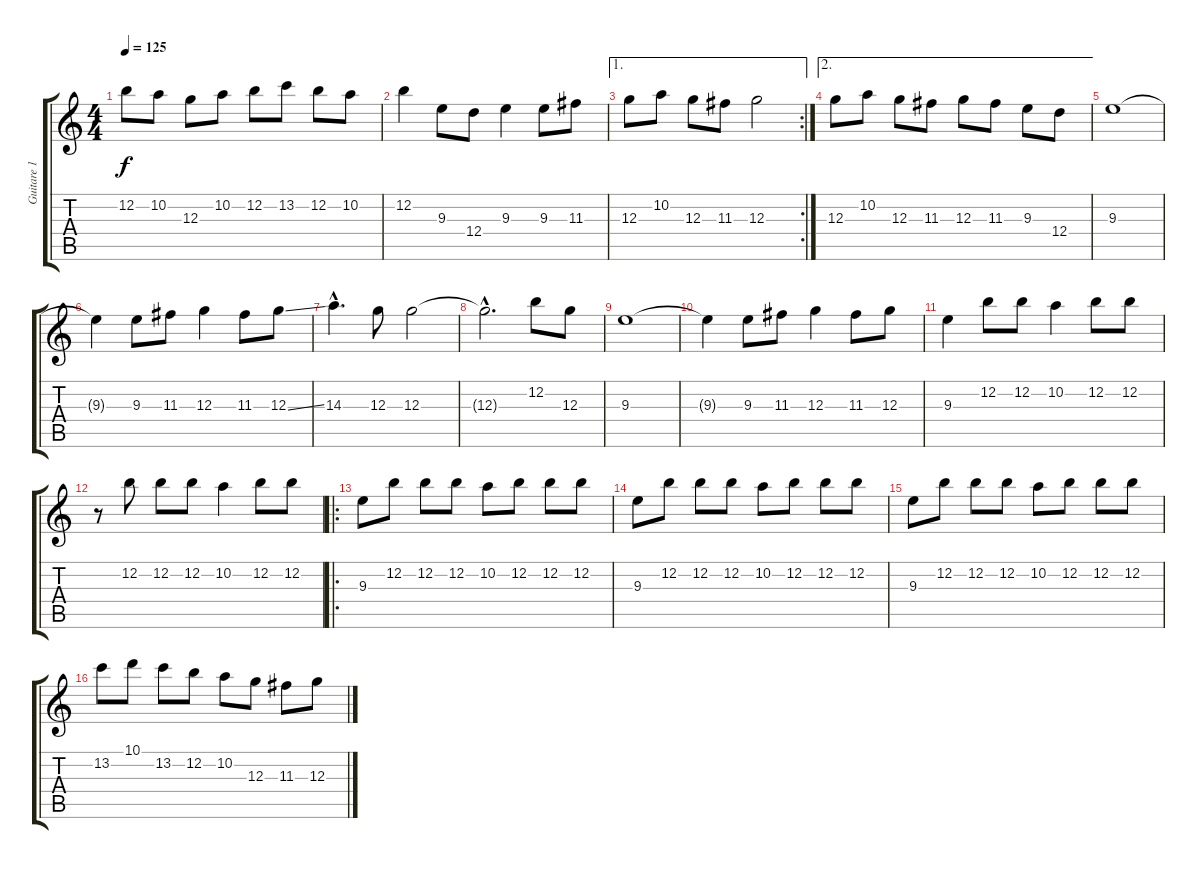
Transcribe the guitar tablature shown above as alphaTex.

\track ("Guitare 1" "Guitare 1") {instrument distortionguitar}
\staff {score tabs}
\tuning (E4 B3 G3 D3 A2 E2) {hide}
\ts (4 4)
\tempo 125
\clef g2
\ks c
12.2.8{dy f} 10.2.8 12.3.8 10.2.8 12.2.8 13.2.8 12.2.8 10.2.8 |
12.2.4 9.3.8 12.4.8 9.3.4 9.3.8 11.3.8 |
\ae 1
\rc 2
12.3.8 10.2.8 12.3.8 11.3.8 12.3.2 |
\ae 2
12.3.8 10.2.8 12.3.8 11.3.8 12.3.8 11.3.8 9.3.8 12.4.8 |
9.3.1 |
9.3{t}.4 9.3.8 11.3.8 12.3.4 11.3.8 12.3{ss}.8 |
14.3{hac}.4{d} 12.3.8 12.3.2 |
12.3{hac t}.2{d} 12.2.8 12.3.8 |
9.3.1 |
9.3{t}.4 9.3.8 11.3.8 12.3.4 11.3.8 12.3.8 |
9.3.4 12.2.8 12.2.8 10.2.4 12.2.8 12.2.8 |
r.8 12.2.8 12.2.8 12.2.8 10.2.4 12.2.8 12.2.8 |
\ro
9.3.8 12.2.8 12.2.8 12.2.8 10.2.8 12.2.8 12.2.8 12.2.8 |
9.3.8 12.2.8 12.2.8 12.2.8 10.2.8 12.2.8 12.2.8 12.2.8 |
9.3.8 12.2.8 12.2.8 12.2.8 10.2.8 12.2.8 12.2.8 12.2.8 |
13.2.8 10.1.8 13.2.8 12.2.8 10.2.8 12.3.8 11.3.8 12.3.8
